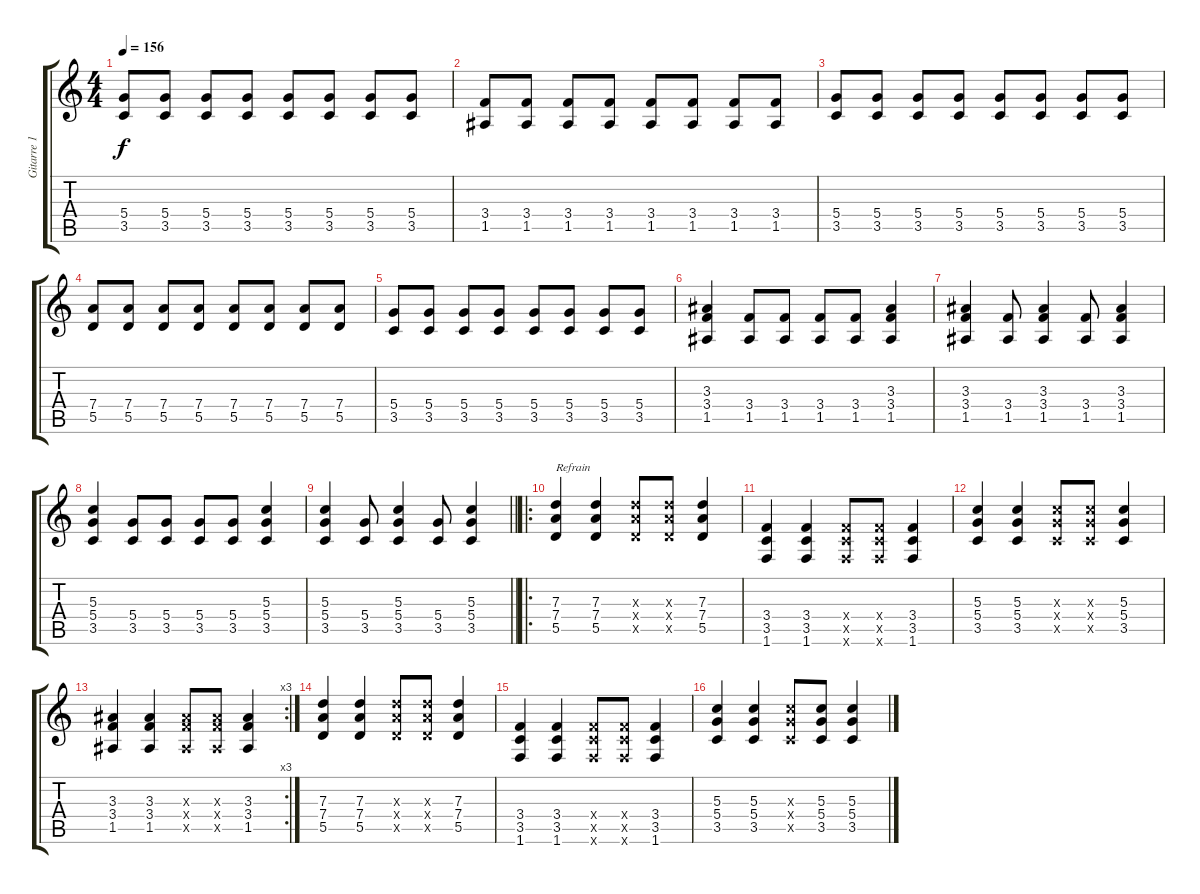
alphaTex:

\track ("Gitarre 1" "Gitarre 1") {instrument overdrivenguitar}
\staff {score tabs}
\tuning (E4 B3 G3 D3 A2 E2) {hide}
\ts (4 4)
\tempo 156
\clef g2
\ks c
(5.4 3.5).8{dy f} (5.4 3.5).8 (5.4 3.5).8 (5.4 3.5).8 (5.4 3.5).8 (5.4 3.5).8 (5.4 3.5).8 (5.4 3.5).8 |
(3.4 1.5).8 (3.4 1.5).8 (3.4 1.5).8 (3.4 1.5).8 (3.4 1.5).8 (3.4 1.5).8 (3.4 1.5).8 (3.4 1.5).8 |
(5.4 3.5).8 (5.4 3.5).8 (5.4 3.5).8 (5.4 3.5).8 (5.4 3.5).8 (5.4 3.5).8 (5.4 3.5).8 (5.4 3.5).8 |
(7.4 5.5).8 (7.4 5.5).8 (7.4 5.5).8 (7.4 5.5).8 (7.4 5.5).8 (7.4 5.5).8 (7.4 5.5).8 (7.4 5.5).8 |
(5.4 3.5).8 (5.4 3.5).8 (5.4 3.5).8 (5.4 3.5).8 (5.4 3.5).8 (5.4 3.5).8 (5.4 3.5).8 (5.4 3.5).8 |
(3.3 3.4 1.5).4 (3.4 1.5).8 (3.4 1.5).8 (3.4 1.5).8 (3.4 1.5).8 (3.3 3.4 1.5).4 |
(3.3 3.4 1.5).4 (3.4 1.5).8 (3.3 3.4 1.5).4 (3.4 1.5).8 (3.3 3.4 1.5).4 |
(5.3 5.4 3.5).4 (5.4 3.5).8 (5.4 3.5).8 (5.4 3.5).8 (5.4 3.5).8 (5.3 5.4 3.5).4 |
\barLineRight lightlight
(5.3 5.4 3.5).4 (5.4 3.5).8 (5.3 5.4 3.5).4 (5.4 3.5).8 (5.3 5.4 3.5).4 |
\ro
(7.3 7.4 5.5).4{txt "Refrain"} (7.3 7.4 5.5).4 (7.3{x} 7.4{x} 5.5{x}).8 (7.3{x} 7.4{x} 5.5{x}).8 (7.3 7.4 5.5).4 |
(3.4 3.5 1.6).4 (3.4 3.5 1.6).4 (3.4{x} 3.5{x} 1.6{x}).8 (3.4{x} 3.5{x} 1.6{x}).8 (3.4 3.5 1.6).4 |
(5.3 5.4 3.5).4 (5.3 5.4 3.5).4 (5.3{x} 5.4{x} 3.5{x}).8 (5.3{x} 5.4{x} 3.5{x}).8 (5.3 5.4 3.5).4 |
\rc 3
(3.3 3.4 1.5).4 (3.3 3.4 1.5).4 (3.3{x} 3.4{x} 1.5{x}).8 (3.3{x} 3.4{x} 1.5{x}).8 (3.3 3.4 1.5).4 |
(7.3 7.4 5.5).4 (7.3 7.4 5.5).4 (7.3{x} 7.4{x} 5.5{x}).8 (7.3{x} 7.4{x} 5.5{x}).8 (7.3 7.4 5.5).4 |
(3.4 3.5 1.6).4 (3.4 3.5 1.6).4 (3.4{x} 3.5{x} 1.6{x}).8 (3.4{x} 3.5{x} 1.6{x}).8 (3.4 3.5 1.6).4 |
(5.3 5.4 3.5).4 (5.3 5.4 3.5).4 (5.3{x} 5.4{x} 3.5{x}).8 (5.3 5.4 3.5).8 (5.3 5.4 3.5).4
